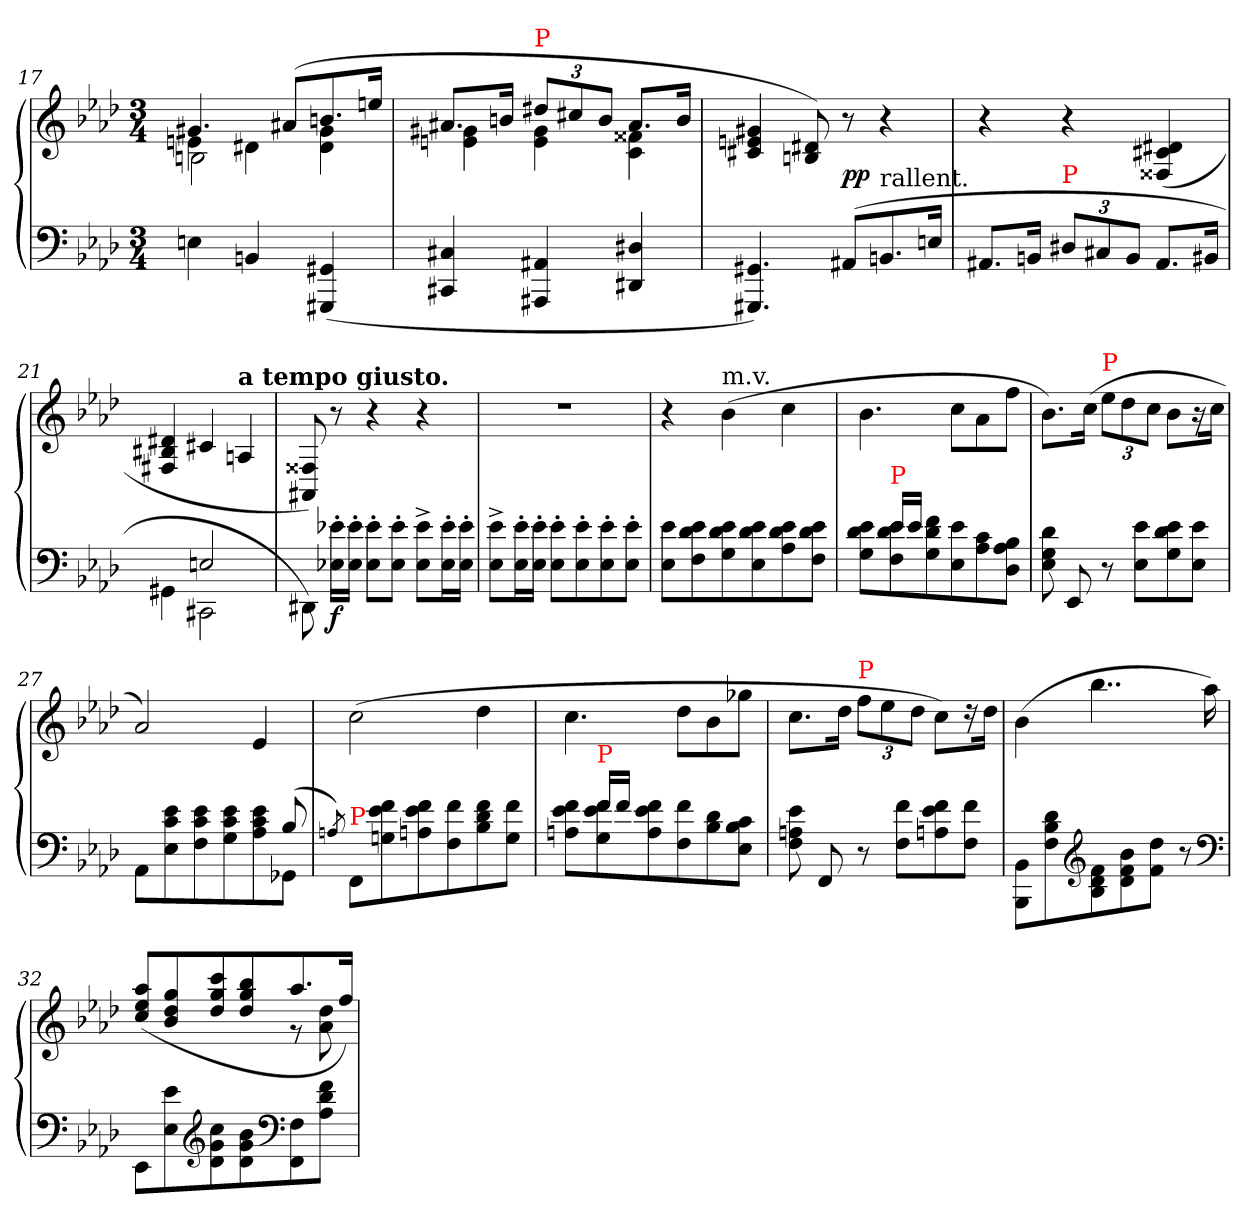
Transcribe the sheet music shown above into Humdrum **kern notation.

**kern	**kern	**dynam
*part1	*part1	*part1
*staff2	*staff1	*staff1/2
*clefF4	*clefG2	*
*k[b-e-a-d-]	*k[b-e-a-d-]	*
*A-:	*A-:	*
*M3/4	*M3/4	*
=17	=17	=17
*	*^	*
*	*	*^	*
4En	4.g#X	4en	2Bn\	.
4BBn/	.	4d#X	.	.
.	(>8a#XL	.	.	.
(<4GG#X 4GGG#X	8.bn	4g# 4d#	4ryy	.
.	16eenJk	.	.	.
*	*	*v	*v	*
=18	=18	=18	=18
4C#X 4CC#X	8.a#XL	4g#X 4en	.
.	16bnJk	.	.
*	*Xbrackettup	*	*
!	!LO:TX:a:color=red:t=P	!	!
4AA#X 4AAA#X	12dd#XL	4g# 4e	.
.	12cc#X	.	.
.	12bJ	.	.
4D#X 4DD#X	8.a#L	4f##X 4c	.
.	16bJk	.	.
*	*v	*v	*
=19	=19	=19
4.GG#X 4.GGG#X)	4g#X 4en 4c#X	.
.	8d#X 8Bn)	.
(<8AA#XL	8r	pp
!LO:TX:a:t=rallent.	!	!
8.BBn	4r	.
16EnJk	.	.
=20	=20	=20
8.AA#XL	4r	.
16BBnJk	.	.
*Xbrackettup	*	*
!LO:TX:a:color=red:t=P	!	!
12D#XL	4r	.
12C#X	.	.
12BBJ	.	.
8.AA#L	(>4d#X 4c#X 4F##X	.
16BB#Jk	.	.
=21	=21	=21
*^	*	*
4ryy	4GG#X\	4d#X 4B#X 4F#X	.
2En	2CC#X	4c#X/	.
!	!	!LO:TX:a:B:t=a tempo giusto.	!
.	.	4An/	.
*v	*v	*	*
=22	=22	=22
8DD#X\)	8F##X 8AA#X)	.
!	!	!LO:DY:b=2
16e-X' 16E-X'LL	8r	f
16e-' 16E-'JJ	.	.
8e-' 8E-'L	4r	.
8e-' 8E-'J	.	.
8e-^ 8E-^L	4r	.
16e-' 16E-'L	.	.
16e-' 16E-'JJ	.	.
=23	=23	=23
8e-^ 8E-^L	2.rdd	.
16e-' 16E-'L	.	.
16e-' 16E-'JJ	.	.
8e-' 8E-'L	.	.
8e-' 8E-'	.	.
8e-' 8E-'	.	.
8e-' 8E-'J	.	.
=24	=24	=24
8e- 8E-L	4r	.
8e- 8d- 8F	.	.
!	!LO:TX:a:t=m.v.	!
8e- 8d- 8G	(>4b-	.
8e- 8d- 8E-	.	.
8e- 8d- 8A-	4cc	.
8e- 8d- 8FJ	.	.
=25	=25	=25
*^	*	*
8ryy	8e- 8d- 8GL	4.b-	.
!LO:TX:a:color=red:t=P	!	!	!
16e-LL	8e- 8d- 8F	.	.
16e-JJ	.	.	.
2ryy	8f 8d- 8G	.	.
.	8e- 8E-	8ccL	.
.	8c 8A-	8a-	.
.	8B- 8A- 8D-J	8ffJ	.
*v	*v	*	*
=26	=26	=26
8d- 8G 8E-	8.b-L)	.
8EE-	.	.
.	(>16ccJk	.
!	!LO:TX:a:color=red:t=P	!
8r	12ee-L	.
.	12dd-	.
8e- 8E-L	.	.
.	12ccJ	.
8e- 8d- 8G	8b-L	.
8e- 8E-J	16r	.
.	16ccJk	.
=27	=27	=27
*^	*	*
2ryy	8AA-L	2a-)	.
.	8e- 8c 8E-	.	.
.	8e- 8c 8F	.	.
.	8e- 8c 8G	.	.
8ryy	8e- 8c 8A-	4e-	.
(<8B-	8GG-XJ	.	.
*v	*v	*	*
=28	=28	=28
8qAn/)	.	.
!LO:TX:a:color=red:t=P	!	!
8FFL	(>2cc	.
8f 8e- 8Gn	.	.
8f 8e- 8An	.	.
8f 8F	.	.
8f 8d- 8B-	4dd-	.
8f 8GJ	.	.
=29	=29	=29
*^	*	*
8ryy	8f 8e- 8AnL	4.cc	.
!LO:TX:a:color=red:t=P	!	!	!
16fLL	8f 8e- 8G	.	.
16fJJ	.	.	.
2ryy	8f 8e- 8A	.	.
.	8f 8F	8dd-L	.
.	8d- 8B-	8b-	.
.	8c 8B- 8E-J	8gg-XJ	.
*v	*v	*	*
=30	=30	=30
8e- 8An 8F	8.ccL	.
8FF	.	.
.	16dd-Jk	.
!	!LO:TX:a:color=red:t=P	!
8r	12ffL	.
.	12ee-	.
8f 8FL	.	.
.	12dd-J	.
8f 8e- 8An	8ccL)	.
8f 8FJ	16r	.
.	16dd-Jk	.
=31	=31	=31
8BB-\ 8BBB-\L	(>4b-	.
8d- 8B- 8F	.	.
*clefG2	*	*
8f 8d- 8B-	4..bb-	.
8b- 8f 8d-	.	.
8dd- 8fJ	.	.
8r	.	.
.	16aa-)	.
*clefF4	*	*
=32	=32	=32
*	*^	*
8EE-\L	(>8aa- 8ee- 8ccL	2ryy	.
8e- 8E-	8gg 8dd- 8b-	.	.
*clefG2	*	*	*
8cc 8g 8d-	8ccc 8gg 8dd-	.	.
8b- 8g 8d-	8bb- 8gg 8dd-	.	.
*clefF4	*	*	*
8F 8FF	8.aa-	8r	.
8f 8d- 8A-J	.	8dd- 8a-	.
.	16ffJk)	.	.
*	*v	*v	*
=	=	=
*-	*-	*-
